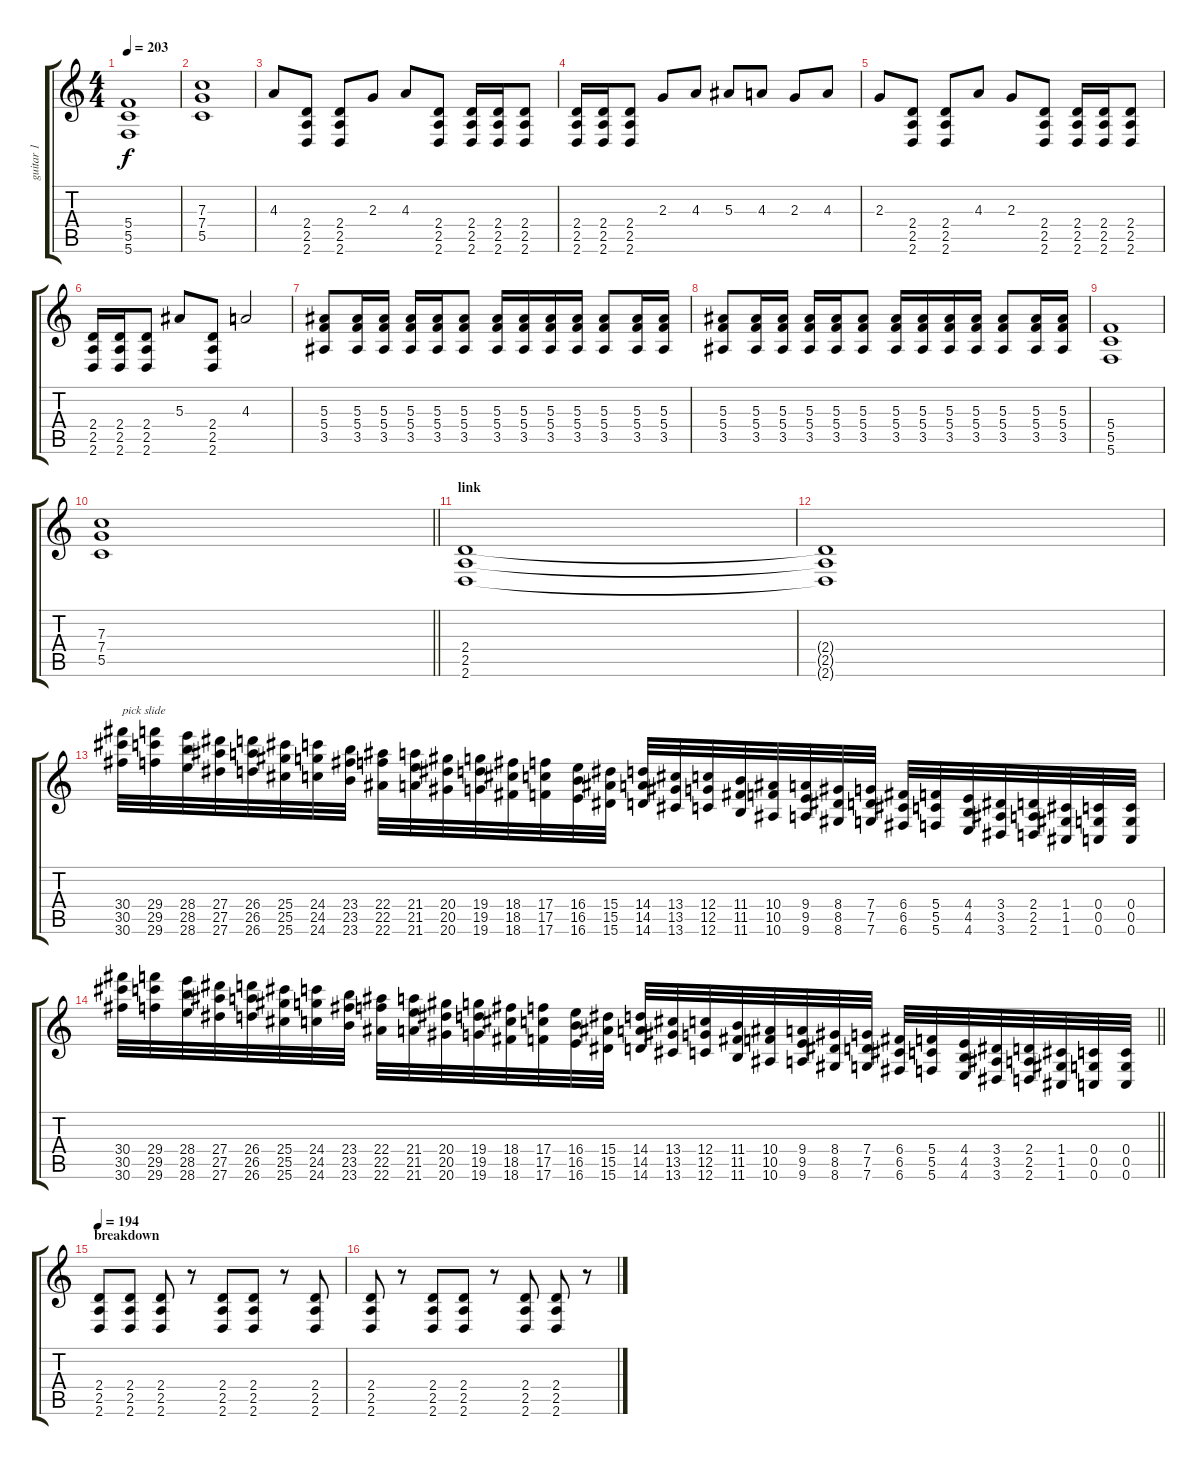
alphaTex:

\track ("guitar 1" "guitar 1") {instrument distortionguitar}
\staff {score tabs}
\tuning (D4 A3 F3 C3 G2 C2) {hide}
\ts (4 4)
\tempo 203
\clef g2
\ks c
(5.4 5.5 5.6).1{dy f} |
(7.3 7.4 5.5).1 |
4.3.8 (2.4 2.5 2.6).8 (2.4 2.5 2.6).8 2.3.8 4.3.8 (2.4 2.5 2.6).8 (2.4 2.5 2.6).16 (2.4 2.5 2.6).16 (2.4 2.5 2.6).8 |
(2.4 2.5 2.6).16 (2.4 2.5 2.6).16 (2.4 2.5 2.6).8 2.3.8 4.3.8 5.3.8 4.3.8 2.3.8 4.3.8 |
2.3.8 (2.4 2.5 2.6).8 (2.4 2.5 2.6).8 4.3.8 2.3.8 (2.4 2.5 2.6).8 (2.4 2.5 2.6).16 (2.4 2.5 2.6).16 (2.4 2.5 2.6).8 |
(2.4 2.5 2.6).16 (2.4 2.5 2.6).16 (2.4 2.5 2.6).8 5.3.8 (2.4 2.5 2.6).8 4.3.2 |
(5.3 5.4 3.5).8 (5.3 5.4 3.5).16 (5.3 5.4 3.5).16 (5.3 5.4 3.5).16 (5.3 5.4 3.5).16 (5.3 5.4 3.5).8 (5.3 5.4 3.5).16 (5.3 5.4 3.5).16 (5.3 5.4 3.5).16 (5.3 5.4 3.5).16 (5.3 5.4 3.5).8 (5.3 5.4 3.5).16 (5.3 5.4 3.5).16 |
(5.3 5.4 3.5).8 (5.3 5.4 3.5).16 (5.3 5.4 3.5).16 (5.3 5.4 3.5).16 (5.3 5.4 3.5).16 (5.3 5.4 3.5).8 (5.3 5.4 3.5).16 (5.3 5.4 3.5).16 (5.3 5.4 3.5).16 (5.3 5.4 3.5).16 (5.3 5.4 3.5).8 (5.3 5.4 3.5).16 (5.3 5.4 3.5).16 |
(5.4 5.5 5.6).1 |
\barLineRight lightlight
(7.3 7.4 5.5).1 |
\section ("" "link")
(2.4 2.5 2.6).1 |
(2.4{t} 2.5{t} 2.6{t}).1 |
(30.4 30.5 30.6).32{txt "pick slide"} (29.4 29.5 29.6).32 (28.4 28.5 28.6).32 (27.4 27.5 27.6).32 (26.4 26.5 26.6).32 (25.4 25.5 25.6).32 (24.4 24.5 24.6).32 (23.4 23.5 23.6).32 (22.4 22.5 22.6).32 (21.4 21.5 21.6).32 (20.4 20.5 20.6).32 (19.4 19.5 19.6).32 (18.4 18.5 18.6).32 (17.4 17.5 17.6).32 (16.4 16.5 16.6).32 (15.4 15.5 15.6).32 (14.4 14.5 14.6).32 (13.4 13.5 13.6).32 (12.4 12.5 12.6).32 (11.4 11.5 11.6).32 (10.4 10.5 10.6).32 (9.4 9.5 9.6).32 (8.4 8.5 8.6).32 (7.4 7.5 7.6).32 (6.4 6.5 6.6).32 (5.4 5.5 5.6).32 (4.4 4.5 4.6).32 (3.4 3.5 3.6).32 (2.4 2.5 2.6).32 (1.4 1.5 1.6).32 (0.4 0.5 0.6).32 (0.4 0.5 0.6).32 |
\barLineRight lightlight
(30.4 30.5 30.6).32 (29.4 29.5 29.6).32 (28.4 28.5 28.6).32 (27.4 27.5 27.6).32 (26.4 26.5 26.6).32 (25.4 25.5 25.6).32 (24.4 24.5 24.6).32 (23.4 23.5 23.6).32 (22.4 22.5 22.6).32 (21.4 21.5 21.6).32 (20.4 20.5 20.6).32 (19.4 19.5 19.6).32 (18.4 18.5 18.6).32 (17.4 17.5 17.6).32 (16.4 16.5 16.6).32 (15.4 15.5 15.6).32 (14.4 14.5 14.6).32 (13.4 13.5 13.6).32 (12.4 12.5 12.6).32 (11.4 11.5 11.6).32 (10.4 10.5 10.6).32 (9.4 9.5 9.6).32 (8.4 8.5 8.6).32 (7.4 7.5 7.6).32 (6.4 6.5 6.6).32 (5.4 5.5 5.6).32 (4.4 4.5 4.6).32 (3.4 3.5 3.6).32 (2.4 2.5 2.6).32 (1.4 1.5 1.6).32 (0.4 0.5 0.6).32 (0.4 0.5 0.6).32 |
\section ("" "breakdown")
\tempo 193
\tempo 194
(2.4 2.5 2.6).8 (2.4 2.5 2.6).8 (2.4 2.5 2.6).8 r.8 (2.4 2.5 2.6).8 (2.4 2.5 2.6).8 r.8 (2.4 2.5 2.6).8 |
(2.4 2.5 2.6).8 r.8 (2.4 2.5 2.6).8 (2.4 2.5 2.6).8 r.8 (2.4 2.5 2.6).8 (2.4 2.5 2.6).8 r.8
